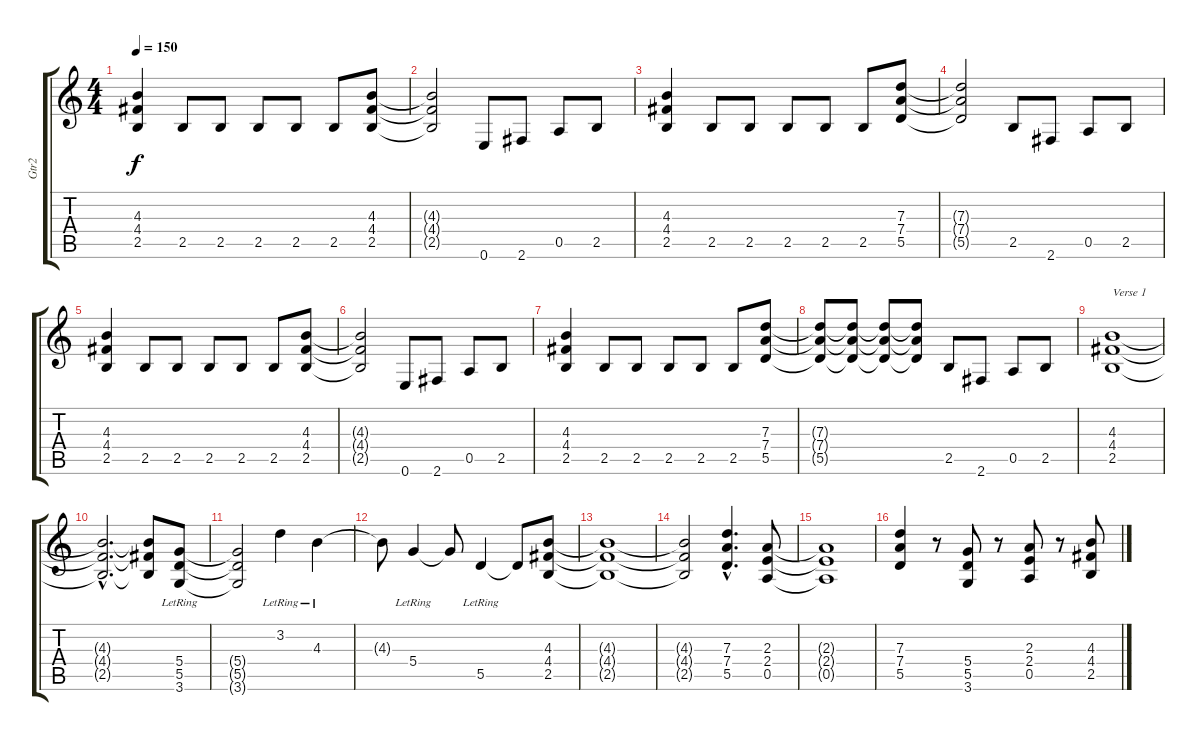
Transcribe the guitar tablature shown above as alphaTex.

\track ("Gtr2" "Gtr2") {instrument overdrivenguitar}
\staff {score tabs}
\tuning (E4 B3 G3 D3 A2 E2) {hide}
\ts (4 4)
\tempo 150
\clef g2
\ks c
(4.3 4.4 2.5).4{dy f} 2.5.8 2.5.8 2.5.8 2.5.8 2.5.8 (4.3 4.4 2.5).8 |
(4.3{t} 4.4{t} 2.5{t}).2 0.6.8 2.6.8 0.5.8 2.5.8 |
(4.3 4.4 2.5).4 2.5.8 2.5.8 2.5.8 2.5.8 2.5.8 (7.3 7.4 5.5).8 |
(7.3{t} 7.4{t} 5.5{t}).2 2.5.8 2.6.8 0.5.8 2.5.8 |
(4.3 4.4 2.5).4 2.5.8 2.5.8 2.5.8 2.5.8 2.5.8 (4.3 4.4 2.5).8 |
(4.3{t} 4.4{t} 2.5{t}).2 0.6.8 2.6.8 0.5.8 2.5.8 |
(4.3 4.4 2.5).4 2.5.8 2.5.8 2.5.8 2.5.8 2.5.8 (7.3 7.4 5.5).8 |
(7.3{t} 7.4{t} 5.5{t}).8 (7.3{t} 7.4{t} 5.5{t}).8 (7.3{t} 7.4{t} 5.5{t}).8 (7.3{t} 7.4{t} 5.5{t}).8 2.5.8 2.6.8 0.5.8 2.5.8 |
(4.3 4.4 2.5).1{txt "Verse 1"} |
(4.3{hac t} 4.4{hac t} 2.5{hac t}).2{d} (4.3{t} 4.4{t} 2.5{t}).8 (5.4{lr} 5.5{lr} 3.6{lr}).8 |
(5.4{t} 5.5{t} 3.6{t}).2 3.2{lr}.4 4.3{lr}.4 |
4.3{t}.8 5.4{lr}.4 5.4{t}.8 5.5{lr}.4 5.5{t}.8 (4.3 4.4 2.5).8 |
(4.3{t} 4.4{t} 2.5{t}).1 |
(4.3{t} 4.4{t} 2.5{t}).2 (7.3{hac} 7.4{hac} 5.5{hac}).4{d} (2.3 2.4 0.5).8 |
(2.3{t} 2.4{t} 0.5{t}).1 |
(7.3 7.4 5.5).4 r.8 (5.4 5.5 3.6).8 r.8 (2.3 2.4 0.5).8 r.8 (4.3 4.4 2.5).8
